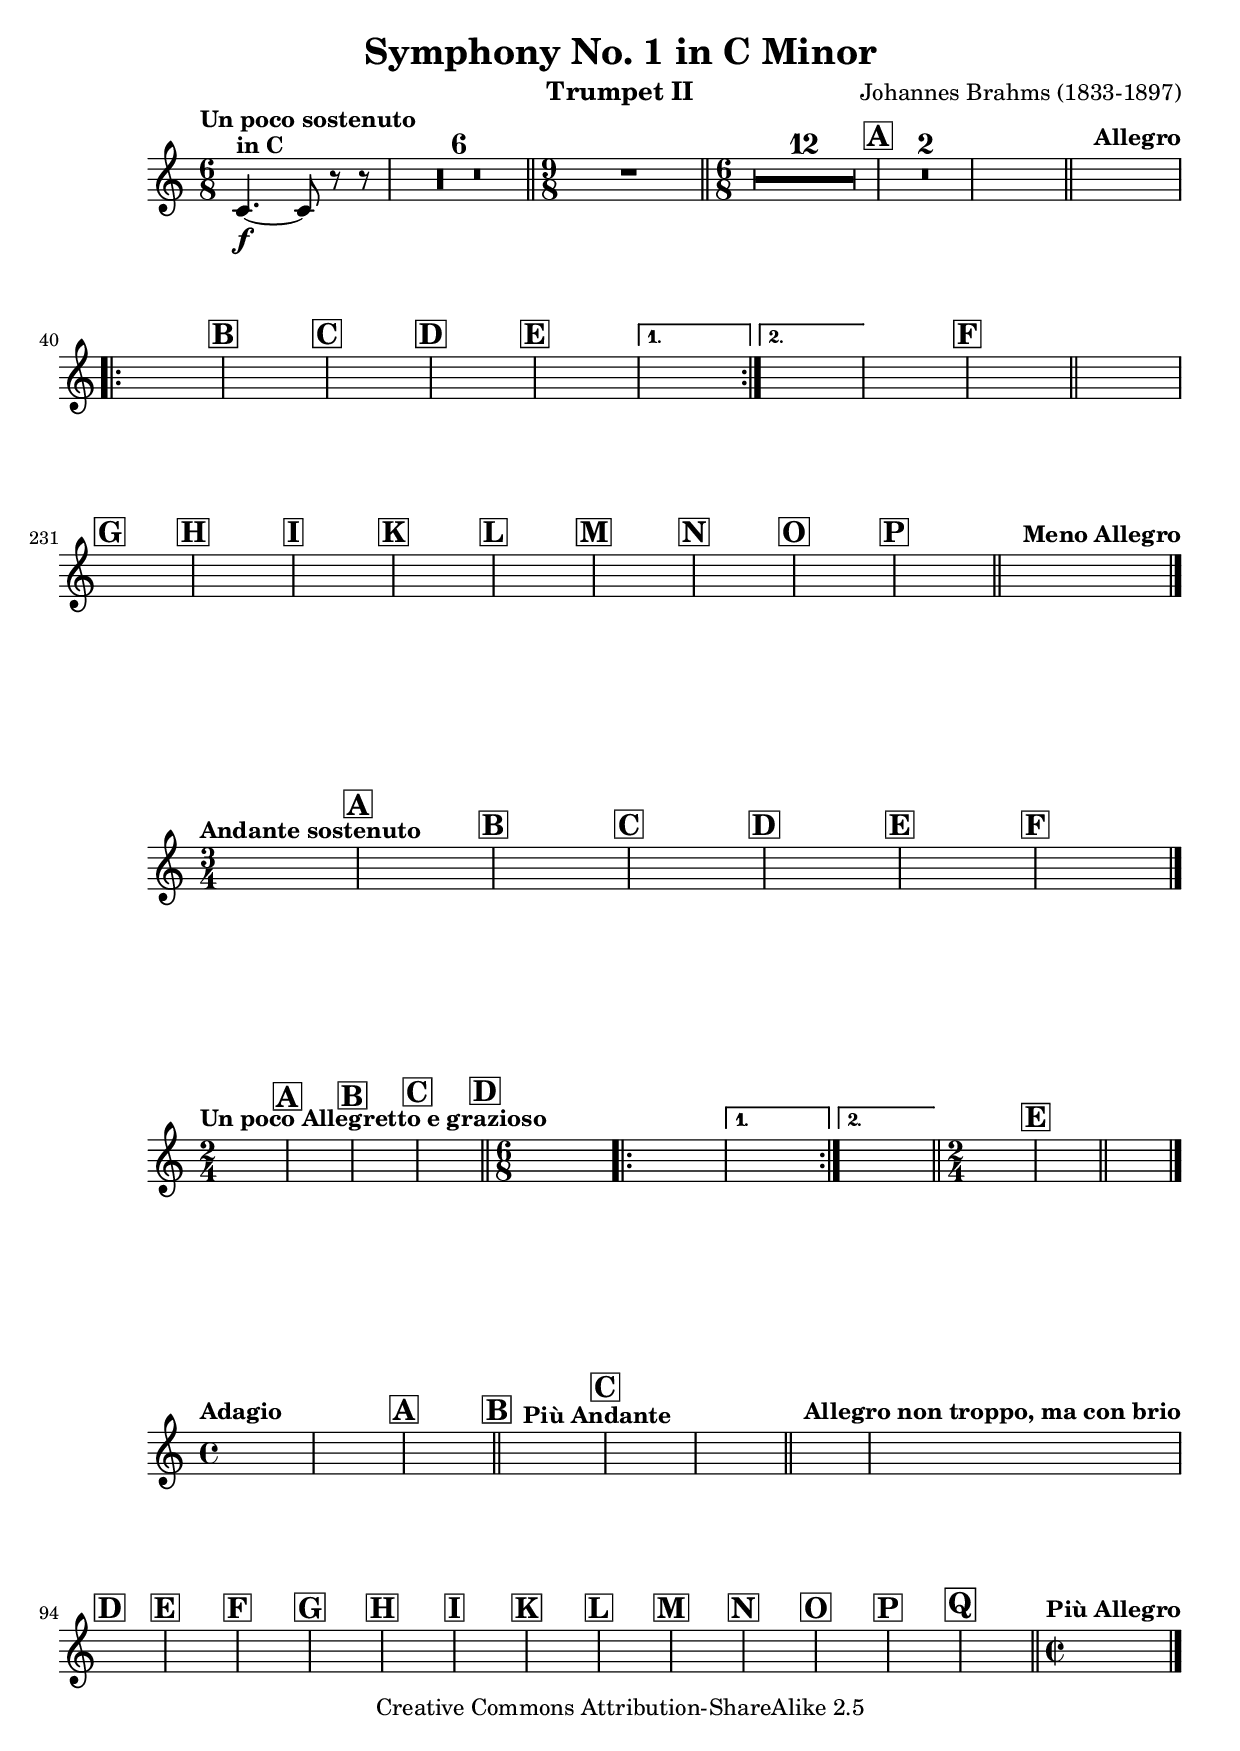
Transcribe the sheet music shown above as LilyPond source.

\version "2.13.49"

\include "defs.ily"
\version "2.13.49"

trumpetTwoMvtI = \relative c'
{
  %6/8
  \key c \major
  \transposition c
  c4.~\f^\markup{\bold{in C}} c8 r r |
  R2.*6 |
  %9/8
  R4.*3 |
  %6/8
  R2.*12 |

  %A
  R2.*2 |
}

trumpetTwoMvtII = \relative c'
{
}

trumpetTwoMvtIII = \relative c'
{
}

trumpetTwoMvtIV = \relative c'
{
}


instrument = "Trumpet II"

notesMvtI = \trumpetTwoMvtI
notesMvtII = \trumpetTwoMvtII
notesMvtIII = \trumpetTwoMvtIII
notesMvtIV = \trumpetTwoMvtIV

\include "part.ily"
